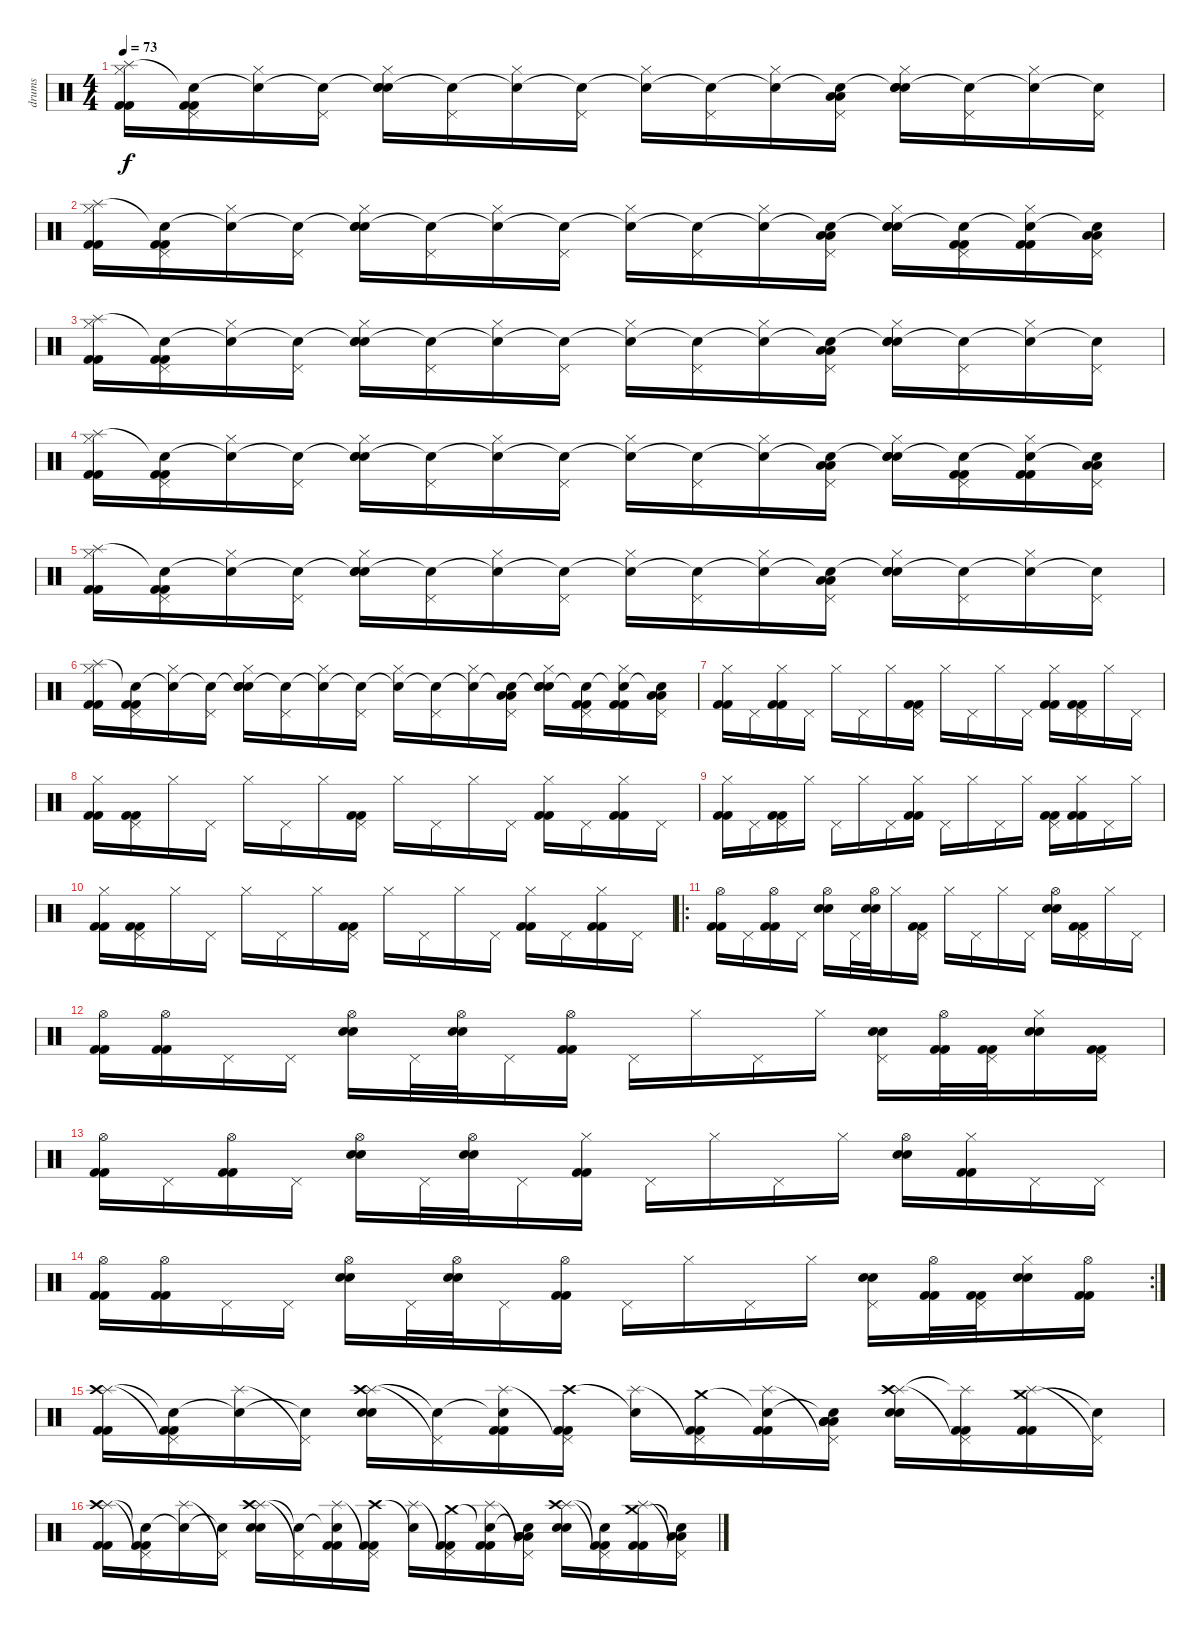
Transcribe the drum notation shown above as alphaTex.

\track ("drums" "drums") {instrument percussion}
\staff {score}
\articulation defaults
\ts (4 4)
\tempo 73
\clef neutral
\ks c
("Hi-Hat (closed)" "Splash (hit)" "Kick (hit) 2" "Kick (hit) 2").16{dy f} ("Pedal Hi-Hat (hit)" "Snare (hit)"{t} "Kick (hit) 2" "Kick (hit) 2").16 ("Hi-Hat (closed)" "Snare (hit)"{t}).16 ("Pedal Hi-Hat (hit)" "Snare (hit)"{t}).16 ("Hi-Hat (closed)" "Snare (hit)"{t} "Electric Snare (hit)" "Electric Snare (hit)").16 ("Pedal Hi-Hat (hit)" "Snare (hit)"{t}).16 ("Hi-Hat (closed)" "Snare (hit)"{t}).16 ("Pedal Hi-Hat (hit)" "Snare (hit)"{t}).16 ("Hi-Hat (closed)" "Snare (hit)"{t}).16 ("Pedal Hi-Hat (hit)" "Snare (hit)"{t}).16 ("Hi-Hat (closed)" "Snare (hit)"{t}).16 ("Pedal Hi-Hat (hit)" "Snare (hit)"{t} "Low Tom (hit)" "Low Tom (hit)").16 ("Hi-Hat (closed)" "Snare (hit)"{t} "Electric Snare (hit)" "Electric Snare (hit)").16 ("Pedal Hi-Hat (hit)" "Snare (hit)"{t}).16 ("Hi-Hat (closed)" "Snare (hit)"{t}).16 ("Pedal Hi-Hat (hit)" "Snare (hit)"{t}).16 |
("Hi-Hat (closed)" "Splash (hit)" "Kick (hit) 2" "Kick (hit) 2").16 ("Pedal Hi-Hat (hit)" "Snare (hit)"{t} "Kick (hit) 2" "Kick (hit) 2").16 ("Hi-Hat (closed)" "Snare (hit)"{t}).16 ("Pedal Hi-Hat (hit)" "Snare (hit)"{t}).16 ("Hi-Hat (closed)" "Snare (hit)"{t} "Electric Snare (hit)" "Electric Snare (hit)").16 ("Pedal Hi-Hat (hit)" "Snare (hit)"{t}).16 ("Hi-Hat (closed)" "Snare (hit)"{t}).16 ("Pedal Hi-Hat (hit)" "Snare (hit)"{t}).16 ("Hi-Hat (closed)" "Snare (hit)"{t}).16 ("Pedal Hi-Hat (hit)" "Snare (hit)"{t}).16 ("Hi-Hat (closed)" "Snare (hit)"{t}).16 ("Pedal Hi-Hat (hit)" "Snare (hit)"{t} "Low Tom (hit)" "Low Tom (hit)").16 ("Hi-Hat (closed)" "Snare (hit)"{t} "Electric Snare (hit)" "Electric Snare (hit)").16 ("Pedal Hi-Hat (hit)" "Snare (hit)"{t} "Kick (hit) 2" "Kick (hit) 2").16 ("Hi-Hat (closed)" "Snare (hit)"{t} "Kick (hit) 2" "Kick (hit) 2").16 ("Pedal Hi-Hat (hit)" "Snare (hit)"{t} "Low Tom (hit)" "Low Tom (hit)").16 |
("Hi-Hat (closed)" "Splash (hit)" "Kick (hit) 2" "Kick (hit) 2").16 ("Pedal Hi-Hat (hit)" "Snare (hit)"{t} "Kick (hit) 2" "Kick (hit) 2").16 ("Hi-Hat (closed)" "Snare (hit)"{t}).16 ("Pedal Hi-Hat (hit)" "Snare (hit)"{t}).16 ("Hi-Hat (closed)" "Snare (hit)"{t} "Electric Snare (hit)" "Electric Snare (hit)").16 ("Pedal Hi-Hat (hit)" "Snare (hit)"{t}).16 ("Hi-Hat (closed)" "Snare (hit)"{t}).16 ("Pedal Hi-Hat (hit)" "Snare (hit)"{t}).16 ("Hi-Hat (closed)" "Snare (hit)"{t}).16 ("Pedal Hi-Hat (hit)" "Snare (hit)"{t}).16 ("Hi-Hat (closed)" "Snare (hit)"{t}).16 ("Pedal Hi-Hat (hit)" "Snare (hit)"{t} "Low Tom (hit)" "Low Tom (hit)").16 ("Hi-Hat (closed)" "Snare (hit)"{t} "Electric Snare (hit)" "Electric Snare (hit)").16 ("Pedal Hi-Hat (hit)" "Snare (hit)"{t}).16 ("Hi-Hat (closed)" "Snare (hit)"{t}).16 ("Pedal Hi-Hat (hit)" "Snare (hit)"{t}).16 |
("Hi-Hat (closed)" "Splash (hit)" "Kick (hit) 2" "Kick (hit) 2").16 ("Pedal Hi-Hat (hit)" "Snare (hit)"{t} "Kick (hit) 2" "Kick (hit) 2").16 ("Hi-Hat (closed)" "Snare (hit)"{t}).16 ("Pedal Hi-Hat (hit)" "Snare (hit)"{t}).16 ("Hi-Hat (closed)" "Snare (hit)"{t} "Electric Snare (hit)" "Electric Snare (hit)").16 ("Pedal Hi-Hat (hit)" "Snare (hit)"{t}).16 ("Hi-Hat (closed)" "Snare (hit)"{t}).16 ("Pedal Hi-Hat (hit)" "Snare (hit)"{t}).16 ("Hi-Hat (closed)" "Snare (hit)"{t}).16 ("Pedal Hi-Hat (hit)" "Snare (hit)"{t}).16 ("Hi-Hat (closed)" "Snare (hit)"{t}).16 ("Pedal Hi-Hat (hit)" "Snare (hit)"{t} "Low Tom (hit)" "Low Tom (hit)").16 ("Hi-Hat (closed)" "Snare (hit)"{t} "Electric Snare (hit)" "Electric Snare (hit)").16 ("Pedal Hi-Hat (hit)" "Snare (hit)"{t} "Kick (hit) 2" "Kick (hit) 2").16 ("Hi-Hat (closed)" "Snare (hit)"{t} "Kick (hit) 2" "Kick (hit) 2").16 ("Pedal Hi-Hat (hit)" "Snare (hit)"{t} "Low Tom (hit)" "Low Tom (hit)").16 |
("Hi-Hat (closed)" "Splash (hit)" "Kick (hit) 2" "Kick (hit) 2").16 ("Pedal Hi-Hat (hit)" "Snare (hit)"{t} "Kick (hit) 2" "Kick (hit) 2").16 ("Hi-Hat (closed)" "Snare (hit)"{t}).16 ("Pedal Hi-Hat (hit)" "Snare (hit)"{t}).16 ("Hi-Hat (closed)" "Snare (hit)"{t} "Electric Snare (hit)" "Electric Snare (hit)").16 ("Pedal Hi-Hat (hit)" "Snare (hit)"{t}).16 ("Hi-Hat (closed)" "Snare (hit)"{t}).16 ("Pedal Hi-Hat (hit)" "Snare (hit)"{t}).16 ("Hi-Hat (closed)" "Snare (hit)"{t}).16 ("Pedal Hi-Hat (hit)" "Snare (hit)"{t}).16 ("Hi-Hat (closed)" "Snare (hit)"{t}).16 ("Pedal Hi-Hat (hit)" "Snare (hit)"{t} "Low Tom (hit)" "Low Tom (hit)").16 ("Hi-Hat (closed)" "Snare (hit)"{t} "Electric Snare (hit)" "Electric Snare (hit)").16 ("Pedal Hi-Hat (hit)" "Snare (hit)"{t}).16 ("Hi-Hat (closed)" "Snare (hit)"{t}).16 ("Pedal Hi-Hat (hit)" "Snare (hit)"{t}).16 |
("Hi-Hat (closed)" "Splash (hit)" "Kick (hit) 2" "Kick (hit) 2").16 ("Pedal Hi-Hat (hit)" "Snare (hit)"{t} "Kick (hit) 2" "Kick (hit) 2").16 ("Hi-Hat (closed)" "Snare (hit)"{t}).16 ("Pedal Hi-Hat (hit)" "Snare (hit)"{t}).16 ("Hi-Hat (closed)" "Snare (hit)"{t} "Electric Snare (hit)" "Electric Snare (hit)").16 ("Pedal Hi-Hat (hit)" "Snare (hit)"{t}).16 ("Hi-Hat (closed)" "Snare (hit)"{t}).16 ("Pedal Hi-Hat (hit)" "Snare (hit)"{t}).16 ("Hi-Hat (closed)" "Snare (hit)"{t}).16 ("Pedal Hi-Hat (hit)" "Snare (hit)"{t}).16 ("Hi-Hat (closed)" "Snare (hit)"{t}).16 ("Pedal Hi-Hat (hit)" "Snare (hit)"{t} "Low Tom (hit)" "Low Tom (hit)").16 ("Hi-Hat (closed)" "Snare (hit)"{t} "Electric Snare (hit)" "Electric Snare (hit)").16 ("Pedal Hi-Hat (hit)" "Snare (hit)"{t} "Kick (hit) 2" "Kick (hit) 2").16 ("Hi-Hat (closed)" "Snare (hit)"{t} "Kick (hit) 2" "Kick (hit) 2").16 ("Pedal Hi-Hat (hit)" "Snare (hit)"{t} "Low Tom (hit)" "Low Tom (hit)").16 |
("Hi-Hat (closed)" "Kick (hit) 2" "Kick (hit) 2").16 "Pedal Hi-Hat (hit)".16 ("Hi-Hat (closed)" "Kick (hit) 2" "Kick (hit) 2").16 "Pedal Hi-Hat (hit)".16 "Hi-Hat (closed)".16 "Pedal Hi-Hat (hit)".16 "Hi-Hat (closed)".16 ("Pedal Hi-Hat (hit)" "Kick (hit) 2" "Kick (hit) 2").16 "Hi-Hat (closed)".16 "Pedal Hi-Hat (hit)".16 "Hi-Hat (closed)".16 "Pedal Hi-Hat (hit)".16 ("Hi-Hat (closed)" "Kick (hit) 2" "Kick (hit) 2").16 ("Pedal Hi-Hat (hit)" "Kick (hit) 2" "Kick (hit) 2").16 "Hi-Hat (closed)".16 "Pedal Hi-Hat (hit)".16 |
("Hi-Hat (closed)" "Kick (hit) 2" "Kick (hit) 2").16 ("Pedal Hi-Hat (hit)" "Kick (hit) 2" "Kick (hit) 2").16 "Hi-Hat (closed)".16 "Pedal Hi-Hat (hit)".16 "Hi-Hat (closed)".16 "Pedal Hi-Hat (hit)".16 "Hi-Hat (closed)".16 ("Pedal Hi-Hat (hit)" "Kick (hit) 2" "Kick (hit) 2").16 "Hi-Hat (closed)".16 "Pedal Hi-Hat (hit)".16 "Hi-Hat (closed)".16 "Pedal Hi-Hat (hit)".16 ("Hi-Hat (closed)" "Kick (hit) 2" "Kick (hit) 2").16 "Pedal Hi-Hat (hit)".16 ("Hi-Hat (closed)" "Kick (hit) 2" "Kick (hit) 2").16 "Pedal Hi-Hat (hit)".16 |
("Hi-Hat (closed)" "Kick (hit) 2" "Kick (hit) 2").16 "Pedal Hi-Hat (hit)".16 ("Pedal Hi-Hat (hit)" "Kick (hit) 2" "Kick (hit) 2").16 "Hi-Hat (closed)".16 "Pedal Hi-Hat (hit)".16 "Hi-Hat (closed)".16 "Pedal Hi-Hat (hit)".16 ("Hi-Hat (closed)" "Kick (hit) 2" "Kick (hit) 2").16 "Pedal Hi-Hat (hit)".16 "Hi-Hat (closed)".16 "Pedal Hi-Hat (hit)".16 "Hi-Hat (closed)".16 ("Pedal Hi-Hat (hit)" "Kick (hit) 2" "Kick (hit) 2").16 ("Hi-Hat (closed)" "Kick (hit) 2" "Kick (hit) 2").16 "Pedal Hi-Hat (hit)".16 "Hi-Hat (closed)".16 |
("Hi-Hat (closed)" "Kick (hit) 2" "Kick (hit) 2").16 ("Pedal Hi-Hat (hit)" "Kick (hit) 2" "Kick (hit) 2").16 "Hi-Hat (closed)".16 "Pedal Hi-Hat (hit)".16 "Hi-Hat (closed)".16 "Pedal Hi-Hat (hit)".16 "Hi-Hat (closed)".16 ("Pedal Hi-Hat (hit)" "Kick (hit) 2" "Kick (hit) 2").16 "Hi-Hat (closed)".16 "Pedal Hi-Hat (hit)".16 "Hi-Hat (closed)".16 "Pedal Hi-Hat (hit)".16 ("Hi-Hat (closed)" "Kick (hit) 2" "Kick (hit) 2").16 "Pedal Hi-Hat (hit)".16 ("Hi-Hat (closed)" "Kick (hit) 2" "Kick (hit) 2").16 "Pedal Hi-Hat (hit)".16 |
\ro
("Hi-Hat (open)" "Kick (hit) 2" "Kick (hit) 2").16 "Pedal Hi-Hat (hit)".16 ("Hi-Hat (open)" "Kick (hit) 2" "Kick (hit) 2").16 "Pedal Hi-Hat (hit)".16 ("Hi-Hat (open)" "Electric Snare (hit)" "Electric Snare (hit)").16 "Pedal Hi-Hat (hit)".32 ("Hi-Hat (open)" "Electric Snare (hit)" "Electric Snare (hit)").32 "Hi-Hat (closed)".16 ("Pedal Hi-Hat (hit)" "Kick (hit) 2" "Kick (hit) 2").16 "Hi-Hat (closed)".16 "Pedal Hi-Hat (hit)".16 "Hi-Hat (closed)".16 "Pedal Hi-Hat (hit)".16 ("Hi-Hat (open)" "Electric Snare (hit)" "Electric Snare (hit)").16 ("Pedal Hi-Hat (hit)" "Kick (hit) 2" "Kick (hit) 2").16 "Hi-Hat (closed)".16 "Pedal Hi-Hat (hit)".16 |
("Hi-Hat (open)" "Kick (hit) 2" "Kick (hit) 2").16 ("Hi-Hat (open)" "Kick (hit) 2" "Kick (hit) 2").16 "Pedal Hi-Hat (hit)".16 "Pedal Hi-Hat (hit)".16 ("Hi-Hat (open)" "Electric Snare (hit)" "Electric Snare (hit)").16 "Pedal Hi-Hat (hit)".32 ("Hi-Hat (open)" "Electric Snare (hit)" "Electric Snare (hit)").32 "Pedal Hi-Hat (hit)".16 ("Hi-Hat (open)" "Kick (hit) 2" "Kick (hit) 2").16 "Pedal Hi-Hat (hit)".16 "Hi-Hat (closed)".16 "Pedal Hi-Hat (hit)".16 "Hi-Hat (closed)".16 ("Pedal Hi-Hat (hit)" "Electric Snare (hit)" "Electric Snare (hit)").16 ("Hi-Hat (open)" "Kick (hit) 2" "Kick (hit) 2").32 ("Pedal Hi-Hat (hit)" "Kick (hit) 2" "Kick (hit) 2").32 ("Hi-Hat (closed)" "Electric Snare (hit)" "Electric Snare (hit)").16 ("Pedal Hi-Hat (hit)" "Kick (hit) 2" "Kick (hit) 2").16 |
("Hi-Hat (open)" "Kick (hit) 2" "Kick (hit) 2").16 "Pedal Hi-Hat (hit)".16 ("Hi-Hat (open)" "Kick (hit) 2" "Kick (hit) 2").16 "Pedal Hi-Hat (hit)".16 ("Hi-Hat (open)" "Electric Snare (hit)" "Electric Snare (hit)").16 "Pedal Hi-Hat (hit)".32 ("Hi-Hat (open)" "Electric Snare (hit)" "Electric Snare (hit)").32 "Pedal Hi-Hat (hit)".16 ("Hi-Hat (closed)" "Kick (hit) 2" "Kick (hit) 2").16 "Pedal Hi-Hat (hit)".16 "Hi-Hat (closed)".16 "Pedal Hi-Hat (hit)".16 "Hi-Hat (closed)".16 ("Hi-Hat (open)" "Electric Snare (hit)" "Electric Snare (hit)").16 ("Hi-Hat (closed)" "Kick (hit) 2" "Kick (hit) 2").16 "Pedal Hi-Hat (hit)".16 "Pedal Hi-Hat (hit)".16 |
\rc 2
("Hi-Hat (open)" "Kick (hit) 2" "Kick (hit) 2").16 ("Hi-Hat (open)" "Kick (hit) 2" "Kick (hit) 2").16 "Pedal Hi-Hat (hit)".16 "Pedal Hi-Hat (hit)".16 ("Hi-Hat (open)" "Electric Snare (hit)" "Electric Snare (hit)").16 "Pedal Hi-Hat (hit)".32 ("Hi-Hat (open)" "Electric Snare (hit)" "Electric Snare (hit)").32 "Pedal Hi-Hat (hit)".16 ("Hi-Hat (open)" "Kick (hit) 2" "Kick (hit) 2").16 "Pedal Hi-Hat (hit)".16 "Hi-Hat (closed)".16 "Pedal Hi-Hat (hit)".16 "Hi-Hat (closed)".16 ("Pedal Hi-Hat (hit)" "Electric Snare (hit)" "Electric Snare (hit)").16 ("Hi-Hat (open)" "Kick (hit) 2" "Kick (hit) 2").32 ("Pedal Hi-Hat (hit)" "Kick (hit) 2" "Kick (hit) 2").32 ("Hi-Hat (closed)" "Electric Snare (hit)" "Electric Snare (hit)").16 ("Hi-Hat (open)" "Kick (hit) 2" "Kick (hit) 2").16 |
("Splash (hit)" "Crash high (hit)" "Kick (hit) 2" "Kick (hit) 2").16 ("Pedal Hi-Hat (hit)"{t} "Snare (hit)"{t} "Kick (hit) 2" "Kick (hit) 2").16 ("Splash (hit)" "Snare (hit)"{t}).16 ("Pedal Hi-Hat (hit)"{t} "Snare (hit)"{t}).16 ("Splash (hit)" "Crash high (hit)" "Electric Snare (hit)" "Electric Snare (hit)").16 ("Pedal Hi-Hat (hit)"{t} "Snare (hit)"{t}).16 ("Splash (hit)" "Snare (hit)"{t} "Kick (hit) 2" "Kick (hit) 2").16 ("Pedal Hi-Hat (hit)"{t} "Crash high (hit)" "Kick (hit) 2" "Kick (hit) 2").16 ("Splash (hit)" "Snare (hit)"{t}).16 ("Pedal Hi-Hat (hit)"{t} "Crash medium (hit)" "Kick (hit) 2" "Kick (hit) 2").16 ("Splash (hit)" "Snare (hit)"{t} "Kick (hit) 2" "Kick (hit) 2").16 ("Pedal Hi-Hat (hit)"{t} "Snare (hit)"{t} "Low Tom (hit)" "Low Tom (hit)" "Low Tom (hit)" "Low Tom (hit)").16 ("Splash (hit)" "Crash high (hit)" "Electric Snare (hit)" "Electric Snare (hit)").16 ("Pedal Hi-Hat (hit)"{t} "Splash (hit)"{t} "Kick (hit) 2" "Kick (hit) 2").16 ("Splash (hit)" "Crash medium (hit)" "Kick (hit) 2" "Kick (hit) 2").16 ("Pedal Hi-Hat (hit)"{t} "Snare (hit)"{t}).16 |
("Splash (hit)" "Crash high (hit)" "Kick (hit) 2" "Kick (hit) 2").16 ("Pedal Hi-Hat (hit)"{t} "Snare (hit)"{t} "Kick (hit) 2" "Kick (hit) 2").16 ("Splash (hit)" "Snare (hit)"{t}).16 ("Pedal Hi-Hat (hit)"{t} "Snare (hit)"{t}).16 ("Splash (hit)" "Crash high (hit)" "Electric Snare (hit)" "Electric Snare (hit)").16 ("Pedal Hi-Hat (hit)"{t} "Snare (hit)"{t}).16 ("Splash (hit)" "Snare (hit)"{t} "Kick (hit) 2" "Kick (hit) 2").16 ("Pedal Hi-Hat (hit)"{t} "Crash high (hit)" "Kick (hit) 2" "Kick (hit) 2").16 ("Splash (hit)" "Snare (hit)"{t}).16 ("Pedal Hi-Hat (hit)"{t} "Crash medium (hit)" "Kick (hit) 2" "Kick (hit) 2").16 ("Splash (hit)" "Snare (hit)"{t} "Kick (hit) 2" "Kick (hit) 2").16 ("Pedal Hi-Hat (hit)"{t} "Snare (hit)"{t} "Low Tom (hit)" "Low Tom (hit)" "Low Tom (hit)" "Low Tom (hit)").16 ("Splash (hit)" "Crash high (hit)" "Electric Snare (hit)" "Electric Snare (hit)").16 ("Pedal Hi-Hat (hit)"{t} "Snare (hit)"{t} "Kick (hit) 2" "Kick (hit) 2").16 ("Splash (hit)" "Crash medium (hit)" "Kick (hit) 2" "Kick (hit) 2").16 ("Pedal Hi-Hat (hit)"{t} "Snare (hit)"{t} "Low Tom (hit)" "Low Tom (hit)").16
